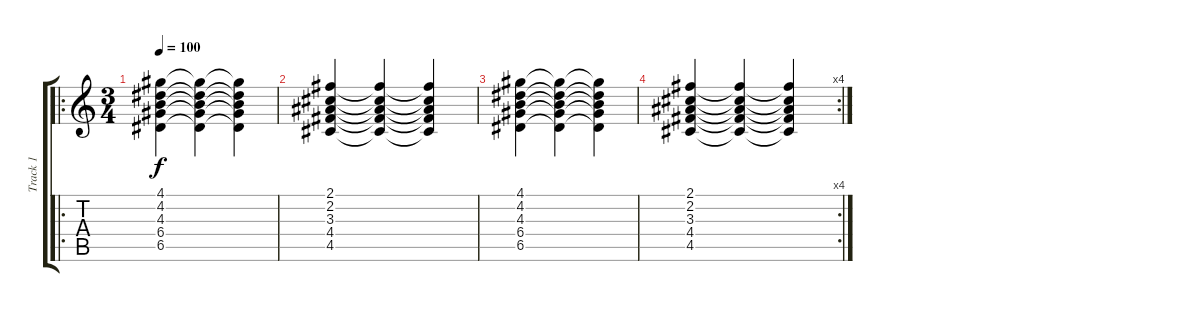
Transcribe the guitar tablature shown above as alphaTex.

\track ("Track 1" "Track 1") {instrument acousticguitarnylon}
\staff {score tabs}
\tuning (E4 B3 G3 D3 A2 E2) {hide}
\ro
\ts (3 4)
\tempo 100
\clef g2
\ks c
(4.1 4.2 4.3 6.4 6.5).4{dy f} (4.1{t} 4.2{t} 4.3{t} 6.4{t} 6.5{t}).4 (4.1{t} 4.2{t} 4.3{t} 6.4{t} 6.5{t}).4 |
(2.1 2.2 3.3 4.4 4.5).4 (2.1{t} 2.2{t} 3.3{t} 4.4{t} 4.5{t}).4 (2.1{t} 2.2{t} 3.3{t} 4.4{t} 4.5{t}).4 |
(4.1 4.2 4.3 6.4 6.5).4 (4.1{t} 4.2{t} 4.3{t} 6.4{t} 6.5{t}).4 (4.1{t} 4.2{t} 4.3{t} 6.4{t} 6.5{t}).4 |
\rc 4
(2.1 2.2 3.3 4.4 4.5).4 (2.1{t} 2.2{t} 3.3{t} 4.4{t} 4.5{t}).4 (2.1{t} 2.2{t} 3.3{t} 4.4{t} 4.5{t}).4
